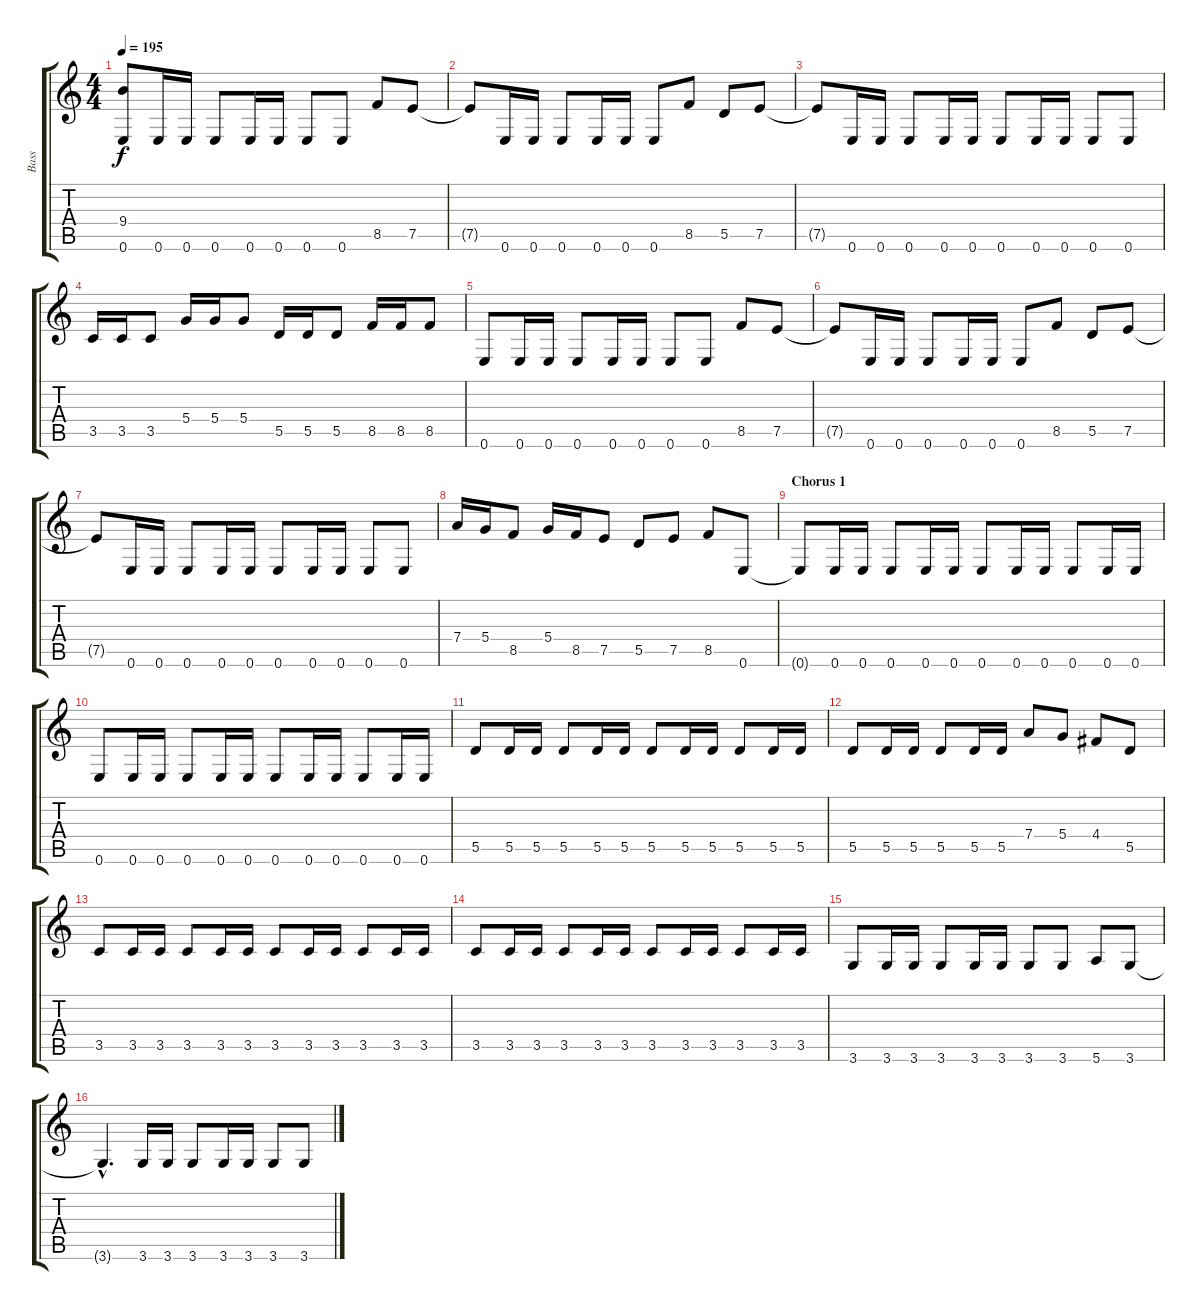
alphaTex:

\track ("Bass" "Bass") {instrument electricbassfinger}
\staff {score tabs}
\tuning (E4 B3 G3 D3 A2 E2) {hide}
\ts (4 4)
\section ("" "")
\tempo 195
\clef g2
\ks c
(9.4 0.6{t}).8{dy f} 0.6.16 0.6.16 0.6.8 0.6.16 0.6.16 0.6.8 0.6.8 8.5.8 7.5.8 |
7.5{t}.8 0.6.16 0.6.16 0.6.8 0.6.16 0.6.16 0.6.8 8.5.8 5.5.8 7.5.8 |
7.5{t}.8 0.6.16 0.6.16 0.6.8 0.6.16 0.6.16 0.6.8 0.6.16 0.6.16 0.6.8 0.6.8 |
3.5.16 3.5.16 3.5.8 5.4.16 5.4.16 5.4.8 5.5.16 5.5.16 5.5.8 8.5.16 8.5.16 8.5.8 |
0.6.8 0.6.16 0.6.16 0.6.8 0.6.16 0.6.16 0.6.8 0.6.8 8.5.8 7.5.8 |
7.5{t}.8 0.6.16 0.6.16 0.6.8 0.6.16 0.6.16 0.6.8 8.5.8 5.5.8 7.5.8 |
7.5{t}.8 0.6.16 0.6.16 0.6.8 0.6.16 0.6.16 0.6.8 0.6.16 0.6.16 0.6.8 0.6.8 |
7.4.16 5.4.16 8.5.8 5.4.16 8.5.16 7.5.8 5.5.8 7.5.8 8.5.8 0.6.8 |
\section ("" "Chorus 1")
0.6{t}.8 0.6.16 0.6.16 0.6.8 0.6.16 0.6.16 0.6.8 0.6.16 0.6.16 0.6.8 0.6.16 0.6.16 |
0.6.8 0.6.16 0.6.16 0.6.8 0.6.16 0.6.16 0.6.8 0.6.16 0.6.16 0.6.8 0.6.16 0.6.16 |
5.5.8 5.5.16 5.5.16 5.5.8 5.5.16 5.5.16 5.5.8 5.5.16 5.5.16 5.5.8 5.5.16 5.5.16 |
5.5.8 5.5.16 5.5.16 5.5.8 5.5.16 5.5.16 7.4.8 5.4.8 4.4.8 5.5.8 |
3.5.8 3.5.16 3.5.16 3.5.8 3.5.16 3.5.16 3.5.8 3.5.16 3.5.16 3.5.8 3.5.16 3.5.16 |
3.5.8 3.5.16 3.5.16 3.5.8 3.5.16 3.5.16 3.5.8 3.5.16 3.5.16 3.5.8 3.5.16 3.5.16 |
3.6.8 3.6.16 3.6.16 3.6.8 3.6.16 3.6.16 3.6.8 3.6.8 5.6.8 3.6.8 |
3.6{hac t}.4{d} 3.6.16 3.6.16 3.6.8 3.6.16 3.6.16 3.6.8 3.6.8
